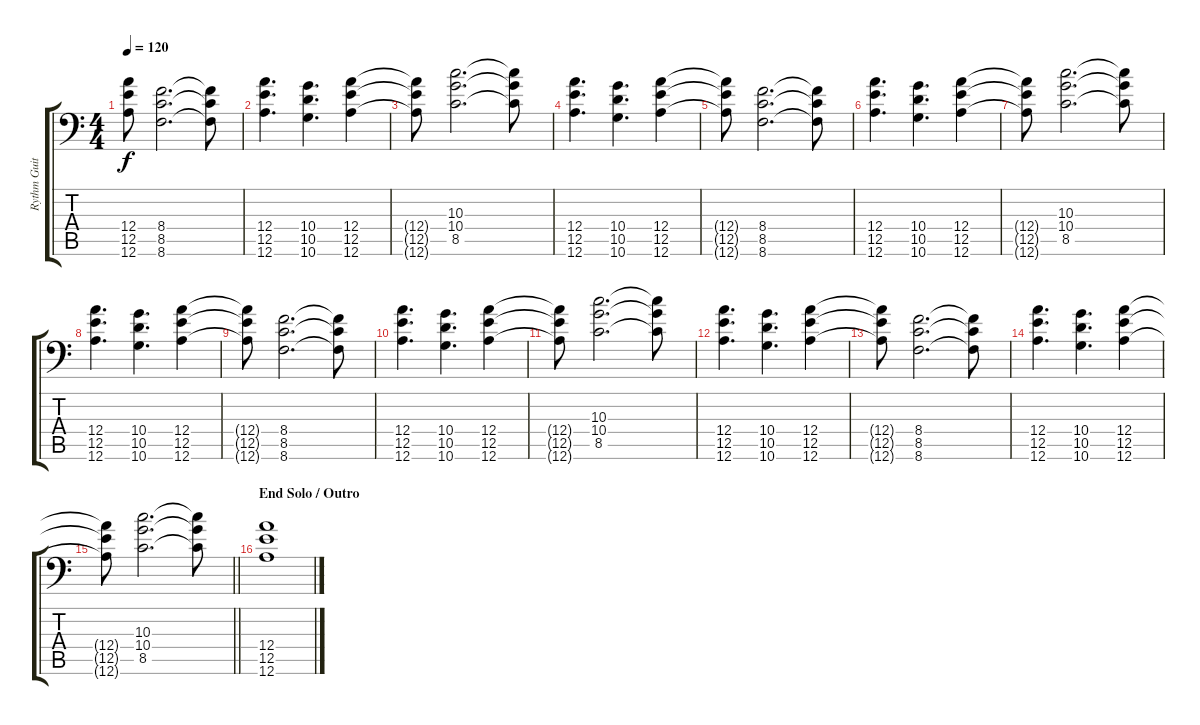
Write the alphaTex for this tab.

\track ("Rythm Guitar" "Rythm Guit") {instrument distortionguitar}
\staff {score tabs}
\tuning (B3 Gb3 D3 A2 E2 A1) {hide}
\ts (4 4)
\tempo 120
\clef f4
\ks c
(12.4{t} 12.5{t} 12.6{t}).8{dy f} (8.4 8.5 8.6).2{d} (8.4{t} 8.5{t} 8.6{t}).8 |
(12.4 12.5 12.6).4{d} (10.4 10.5 10.6).4{d} (12.4 12.5 12.6).4 |
(12.4{t} 12.5{t} 12.6{t}).8 (10.3 10.4 8.5).2{d} (10.3{t} 10.4{t} 8.5{t}).8 |
(12.4 12.5 12.6).4{d} (10.4 10.5 10.6).4{d} (12.4 12.5 12.6).4 |
(12.4{t} 12.5{t} 12.6{t}).8 (8.4 8.5 8.6).2{d} (8.4{t} 8.5{t} 8.6{t}).8 |
(12.4 12.5 12.6).4{d} (10.4 10.5 10.6).4{d} (12.4 12.5 12.6).4 |
(12.4{t} 12.5{t} 12.6{t}).8 (10.3 10.4 8.5).2{d} (10.3{t} 10.4{t} 8.5{t}).8 |
(12.4 12.5 12.6).4{d} (10.4 10.5 10.6).4{d} (12.4 12.5 12.6).4 |
(12.4{t} 12.5{t} 12.6{t}).8 (8.4 8.5 8.6).2{d} (8.4{t} 8.5{t} 8.6{t}).8 |
(12.4 12.5 12.6).4{d} (10.4 10.5 10.6).4{d} (12.4 12.5 12.6).4 |
(12.4{t} 12.5{t} 12.6{t}).8 (10.3 10.4 8.5).2{d} (10.3{t} 10.4{t} 8.5{t}).8 |
(12.4 12.5 12.6).4{d} (10.4 10.5 10.6).4{d} (12.4 12.5 12.6).4 |
(12.4{t} 12.5{t} 12.6{t}).8 (8.4 8.5 8.6).2{d} (8.4{t} 8.5{t} 8.6{t}).8 |
(12.4 12.5 12.6).4{d} (10.4 10.5 10.6).4{d} (12.4 12.5 12.6).4 |
\barLineRight lightlight
(12.4{t} 12.5{t} 12.6{t}).8 (10.3 10.4 8.5).2{d} (10.3{t} 10.4{t} 8.5{t}).8 |
\section ("" "End Solo / Outro")
(12.4 12.5 12.6).1
